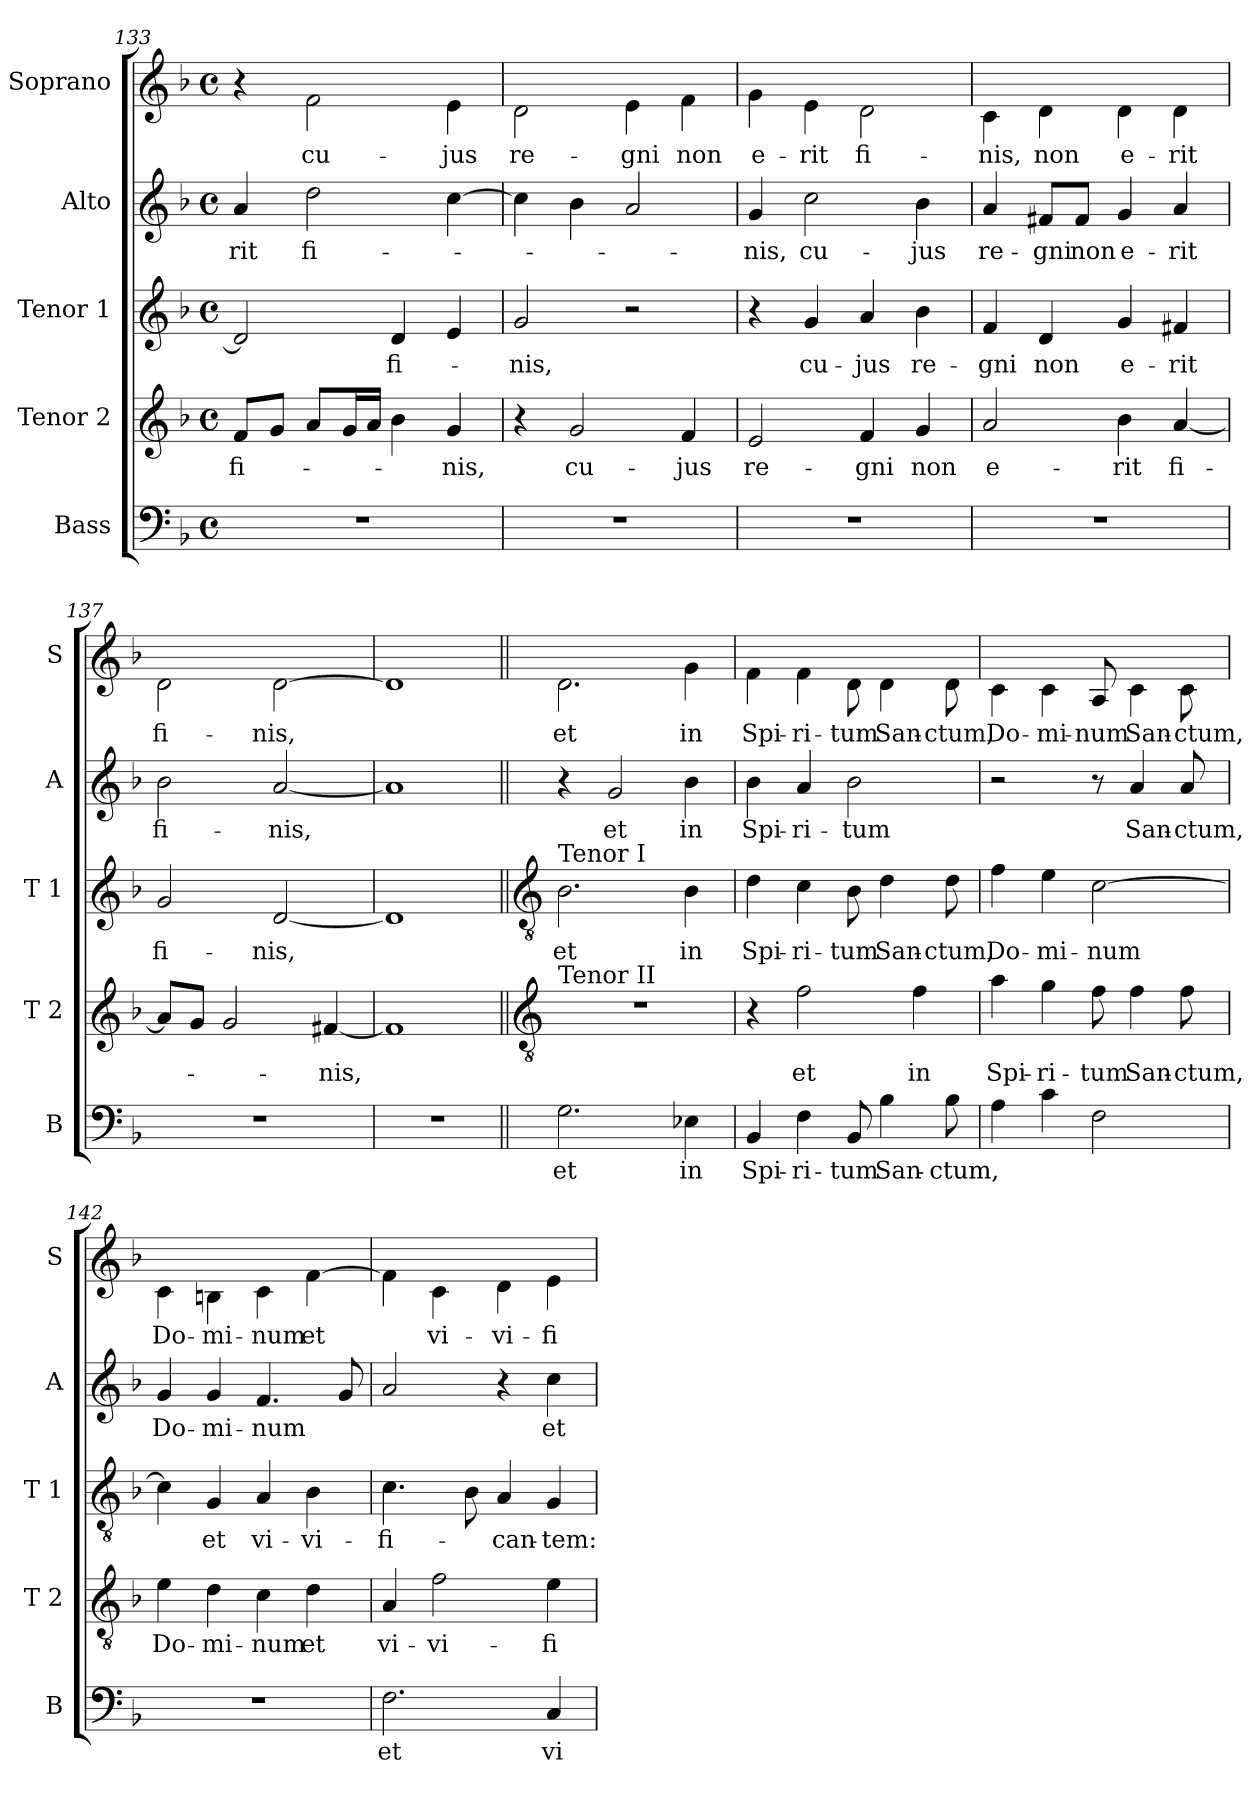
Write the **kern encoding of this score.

**kern	**text	**kern	**text	**kern	**text	**kern	**text	**kern	**text
*part5	*part5	*part4	*part4	*part3	*part3	*part2	*part2	*part1	*part1
*staff5	*staff5	*staff4	*staff4	*staff3	*staff3	*staff2	*staff2	*staff1	*staff1
*I"Bass	*	*I"Tenor 2	*	*I"Tenor 1	*	*I"Alto	*	*I"Soprano	*
*I'B	*	*I'T 2	*	*I'T 1	*	*I'A	*	*I'S	*
*clefF4	*	*clefG2	*	*clefG2	*	*clefG2	*	*clefG2	*
*	*	*	*	*	*	*	*	*ITrd-7c-12	*
*k[b-]	*	*k[b-]	*	*k[b-]	*	*k[b-]	*	*k[b-]	*
*d:	*	*d:	*	*d:	*	*d:	*	*d:	*
*M4/4	*	*M4/4	*	*M4/4	*	*M4/4	*	*M4/4	*
*met(c)	*	*met(c)	*	*met(c)	*	*met(c)	*	*met(c)	*
=133	=133	=133	=133	=133	=133	=133	=133	=133	=133
1r	.	8f/L	fi-	2d/]	.	4a/	-rit	4r	.
.	.	8g/J	.	.	.	.	.	.	.
.	.	8a/L	.	.	.	2dd\	fi-	2ff\	cu-
.	.	16g/L	.	.	.	.	.	.	.
.	.	16a/JJ	.	.	.	.	.	.	.
.	.	4b-\	.	4d/	fi-	.	.	.	.
.	.	4g/	-nis,	4e/	.	[4cc\	.	4ee\	-jus
!!LO:LB:g=z
=134	=134	=134	=134	=134	=134	=134	=134	=134	=134
1r	.	4r	.	2g/	-nis,	4cc\]	.	2dd\	re-
.	.	2g/	cu-	.	.	4b-\	.	.	.
.	.	.	.	2r	.	2a/	.	4ee\	-gni
.	.	4f/	-jus	.	.	.	.	4ff\	non
=135	=135	=135	=135	=135	=135	=135	=135	=135	=135
1r	.	2e/	re-	4r	.	4g/	-nis,	4gg\	e-
.	.	.	.	4g/	cu-	2cc\	cu-	4ee\	-rit
.	.	4f/	-gni	4a/	-jus	.	.	2dd\	fi-
.	.	4g/	non	4b-\	re-	4b-\	-jus	.	.
=136	=136	=136	=136	=136	=136	=136	=136	=136	=136
1r	.	2a/	e-	4f/	-gni	4a/	re-	4cc\	-nis,
.	.	.	.	4d/	non	8f#X/L	-gni	4dd\	non
.	.	.	.	.	.	8f#/J	non	.	.
.	.	4b-\	-rit	4g/	e-	4g/	e-	4dd\	e-
.	.	[4a/	fi-	4f#X/	-rit	4a/	-rit	4dd\	-rit
=137	=137	=137	=137	=137	=137	=137	=137	=137	=137
1r	.	8a/L]	.	2g/	fi-	2b-\	fi-	2dd\	fi-
.	.	8g/J	.	.	.	.	.	.	.
.	.	2g/	.	.	.	.	.	.	.
.	.	.	.	[2d/	-nis,	[2a/	-nis,	[2dd\	-nis,
.	.	[4f#X/	-nis,	.	.	.	.	.	.
=138	=138	=138	=138	=138	=138	=138	=138	=138	=138
1r	.	1f#]	.	1d]	.	1a]	.	1dd]	.
=139||	=139||	=139||	=139||	=139||	=139||	=139||	=139||	=139||	=139||
*	*	*clefGv2	*	*clefGv2	*	*	*	*	*
!	!	!	!	!LO:TX:a:t=Tenor I	!	!	!	!	!
!	!	!LO:TX:a:t=Tenor II	!	!	!	!	!	!	!
2.G\	et	1r	.	2.B-\	et	4r	.	2.dd\	et
.	.	.	.	.	.	2g/	et	.	.
4E-X\	in	.	.	4B-\	in	4b-\	in	4gg\	in
!!LO:PB:g=z
=140	=140	=140	=140	=140	=140	=140	=140	=140	=140
4BB-/	Spi-	4r	.	4d\	Spi-	4b-\	Spi-	4ff\	Spi-
4F\	-ri-	2f\	et	4c\	-ri-	4a/	-ri-	4ff\	-ri-
8BB-/	-tum	.	.	8B-\	-tum	2b-\	-tum	8dd\	-tum
4B-\	San-	.	.	4d\	San-	.	.	4dd\	San-
.	.	4f\	in	.	.	.	.	.	.
8B-\	-ctum,	.	.	8d\	-ctum,	.	.	8dd\	-ctum,
=141	=141	=141	=141	=141	=141	=141	=141	=141	=141
4A\	.	4a\	Spi-	4f\	Do-	2r	.	4cc\	Do-
4c\	.	4g\	-ri-	4e\	-mi-	.	.	4cc\	-mi-
2F\	.	8f\	-tum	[2c\	-num	8r	.	8a/	-num
.	.	4f\	San-	.	.	4a/	San-	4cc\	San-
.	.	8f\	-ctum,	.	.	8a/	-ctum,	8cc\	-ctum,
=142	=142	=142	=142	=142	=142	=142	=142	=142	=142
1r	.	4e\	Do-	4c\]	.	4g/	Do-	4cc\	Do-
.	.	4d\	-mi-	4G/	et	4g/	-mi-	4bn\	-mi-
.	.	4c\	-num	4A/	vi-	4.f/	-num	4cc\	-num
.	.	4d\	et	4B-\	-vi-	.	.	[4ff\	et
.	.	.	.	.	.	8g/	.	.	.
=143	=143	=143	=143	=143	=143	=143	=143	=143	=143
2.F\	et	4A/	vi-	4.c\	-fi-	2a/	.	4ff\]	.
.	.	2f\	-vi-	.	.	.	.	4cc\	vi-
.	.	.	.	8B-\	.	.	.	.	.
.	.	.	.	4A/	-can-	4r	.	4dd\	-vi-
4C/	vi-	4e\	-fi-	4G/	-tem:	4cc\	et	4ee\	-fi-
=	=	=	=	=	=	=	=	=	=
*-	*-	*-	*-	*-	*-	*-	*-	*-	*-
